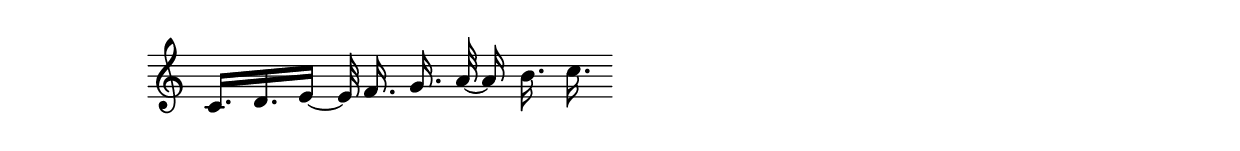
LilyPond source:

#(ly:set-option 'midi-extension "mid")
\version "2.12.3"
\include "english.ly"
\header{ 
title = ""
composer = ""
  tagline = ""  % removed 
}
%{
                        .
S--R--G- -m--P--D --N--S-- 
 %}
  
melody = {
\once \override Staff.TimeSignature #'stencil = ##f
\clef treble
\key c \major
\autoBeamOn  
\cadenzaOn
c'16.[    d'16.    e'16]~~e'32]    f'16.    g'16.    a'32]~~a'16]    b'16.    c''16.]   
}

text = \lyricmode {
  
}

\score{

<<
  \new Voice = "one" {
    \melody
  }
  \new Lyrics \lyricsto "one" \text
>>
\layout {
  \context {
       \Score
    \remove "Bar_number_engraver"
  } 
  }
\midi { 
  \context {
    \Score
    tempoWholesPerMinute = #(ly:make-moment 200 4)
   }
 }
}
